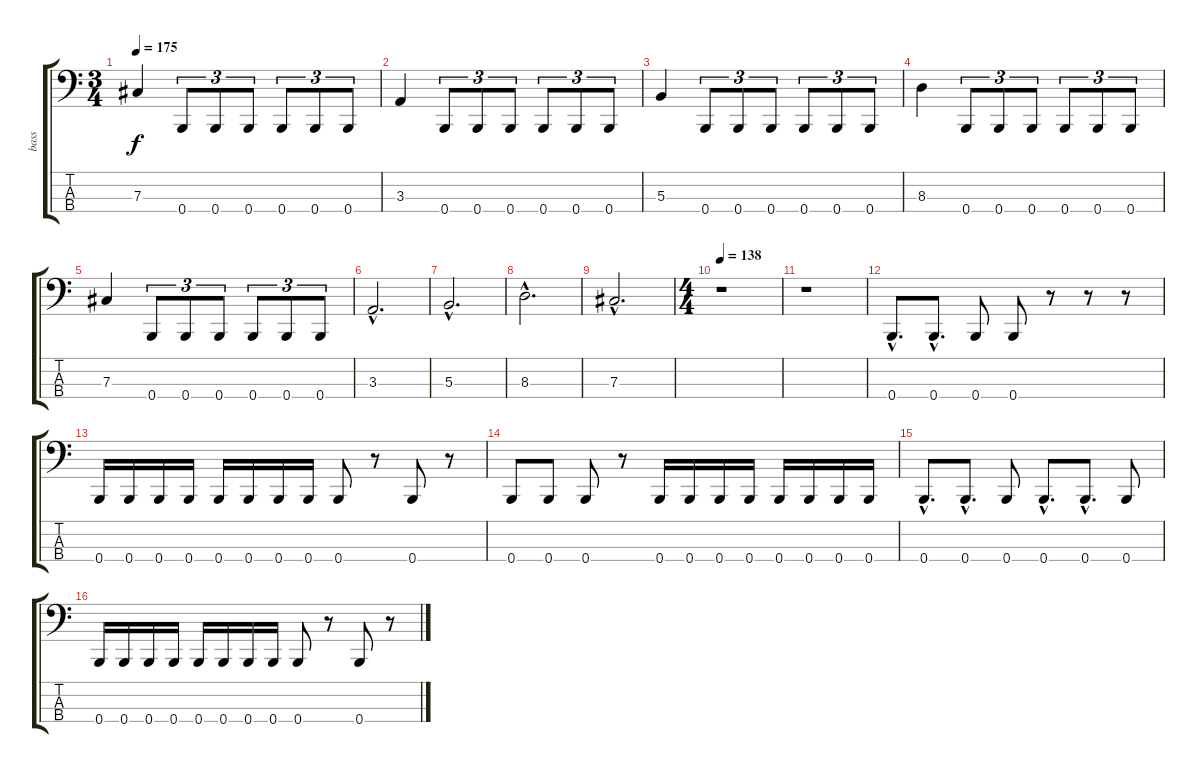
\track ("bass" "bass") {instrument electricbasspick}
\staff {score tabs}
\tuning (E2 B1 Gb1 B0) {hide}
\ts (3 4)
\tempo 175
\clef f4
\ks c
7.3.4{dy f} 0.4.8{tu (3 2)} 0.4.8{tu (3 2)} 0.4.8{tu (3 2)} 0.4.8{tu (3 2)} 0.4.8{tu (3 2)} 0.4.8{tu (3 2)} |
3.3.4 0.4.8{tu (3 2)} 0.4.8{tu (3 2)} 0.4.8{tu (3 2)} 0.4.8{tu (3 2)} 0.4.8{tu (3 2)} 0.4.8{tu (3 2)} |
5.3.4 0.4.8{tu (3 2)} 0.4.8{tu (3 2)} 0.4.8{tu (3 2)} 0.4.8{tu (3 2)} 0.4.8{tu (3 2)} 0.4.8{tu (3 2)} |
8.3.4 0.4.8{tu (3 2)} 0.4.8{tu (3 2)} 0.4.8{tu (3 2)} 0.4.8{tu (3 2)} 0.4.8{tu (3 2)} 0.4.8{tu (3 2)} |
7.3.4 0.4.8{tu (3 2)} 0.4.8{tu (3 2)} 0.4.8{tu (3 2)} 0.4.8{tu (3 2)} 0.4.8{tu (3 2)} 0.4.8{tu (3 2)} |
3.3{hac}.2{d} |
5.3{hac}.2{d} |
8.3{hac}.2{d} |
7.3{hac}.2{d} |
\ts (4 4)
\tempo 138
r.1 |
r.1 |
0.4{hac}.8{d} 0.4{hac}.8{d} 0.4.8 0.4.8 r.8 r.8 r.8 |
0.4.16 0.4.16 0.4.16 0.4.16 0.4.16 0.4.16 0.4.16 0.4.16 0.4.8 r.8 0.4.8 r.8 |
0.4.8 0.4.8 0.4.8 r.8 0.4.16 0.4.16 0.4.16 0.4.16 0.4.16 0.4.16 0.4.16 0.4.16 |
0.4{hac}.8{d} 0.4{hac}.8{d} 0.4.8 0.4{hac}.8{d} 0.4{hac}.8{d} 0.4.8 |
0.4.16 0.4.16 0.4.16 0.4.16 0.4.16 0.4.16 0.4.16 0.4.16 0.4.8 r.8 0.4.8 r.8
